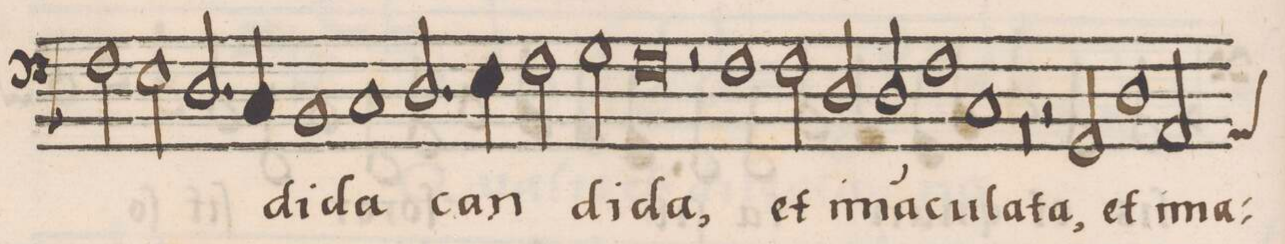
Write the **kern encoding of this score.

**kern	**text
*I"BASSVS	*
*clefF4	*
*k[b-]	*
*met(C)	*
*M2/1	*
2F\	.
2E\	.
2.D/	.
4C/	.
=52-	=52-
1BB-	-di-
1C	-da
=53-	=53-
2.D/	can-
4E\	.
2F\	.
2G\	-di-
=54-	=54-
0F	-da,
=55-	=55-
2r	.
1F	et
2F\	im-
=56-	=56-
2D/	-(m)a-
2D/	-cu-
1F	-la-
=57-	=57-
1C	-ta,
0r	.
=58-	=58-
2r	.
2GG/	et
=59-	=59-
1D	im-
*custos:AA	*
2AA/	-ma-
*-	*-
